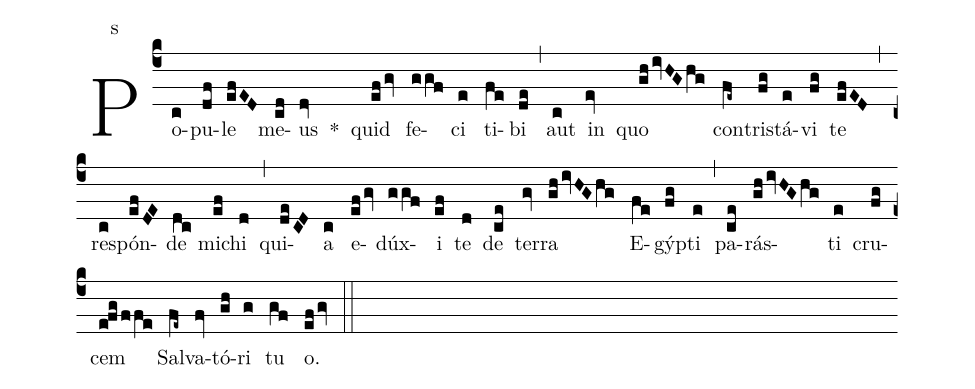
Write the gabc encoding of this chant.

annotation: s;
%%
(c4) Po(c)pu(df)le(efED) me(cd)us(dv) *() quid(efgv) fe(ggf)ci(e) ti(fe)bi(de) (,)
aut(c) in(ev) quo(ghivHGhg) con(fe~)tris(fg)tá(e)vi(fg) te(efED) (,)
res(c)pón(efDE)de(dc) mi(ef)chi(d) (,)
qui(deCD)a(c) e(efgv)dúx(ggf)i(ef) te(d) de(ce) ter(gv)ra(ghivHGhg) E(fe)gýp(fg)ti(e) (,)
pa(ce)rás(ghivHGhg)ti(e) cru(fg)cem(efgffe) Sal(fe~)va(fv)tó(gh)ri(g) tu(gf) o.(efgv) (::)
